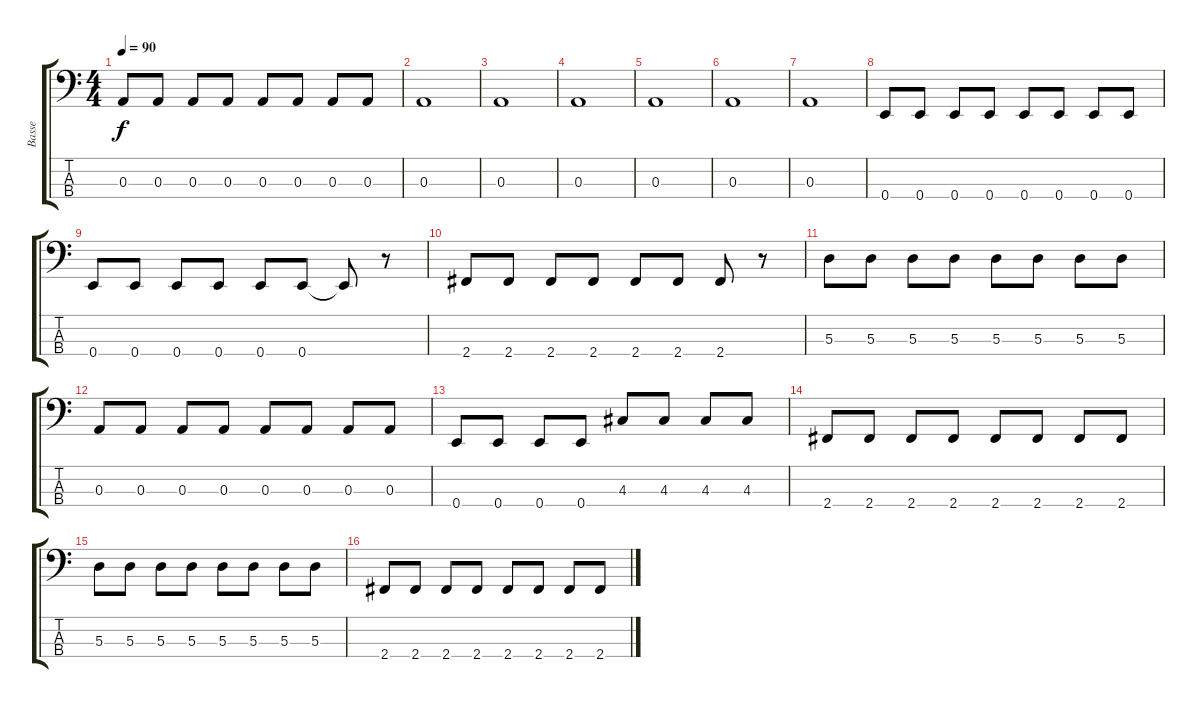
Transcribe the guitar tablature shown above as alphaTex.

\track ("Basse" "Basse") {instrument acousticguitarnylon}
\staff {score tabs}
\tuning (G2 D2 A1 E1) {hide}
\ts (4 4)
\tempo 90
\clef f4
\ks c
0.3.8{dy f} 0.3.8 0.3.8 0.3.8 0.3.8 0.3.8 0.3.8 0.3.8 |
0.3.1 |
0.3.1 |
0.3.1 |
0.3.1 |
0.3.1 |
0.3.1 |
0.4.8 0.4.8 0.4.8 0.4.8 0.4.8 0.4.8 0.4.8 0.4.8 |
0.4.8 0.4.8 0.4.8 0.4.8 0.4.8 0.4.8 0.4{t}.8 r.8 |
2.4.8 2.4.8 2.4.8 2.4.8 2.4.8 2.4.8 2.4.8 r.8 |
5.3.8 5.3.8 5.3.8 5.3.8 5.3.8 5.3.8 5.3.8 5.3.8 |
0.3.8 0.3.8 0.3.8 0.3.8 0.3.8 0.3.8 0.3.8 0.3.8 |
0.4.8 0.4.8 0.4.8 0.4.8 4.3.8 4.3.8 4.3.8 4.3.8 |
2.4.8 2.4.8 2.4.8 2.4.8 2.4.8 2.4.8 2.4.8 2.4.8 |
5.3.8 5.3.8 5.3.8 5.3.8 5.3.8 5.3.8 5.3.8 5.3.8 |
2.4.8 2.4.8 2.4.8 2.4.8 2.4.8 2.4.8 2.4.8 2.4.8
